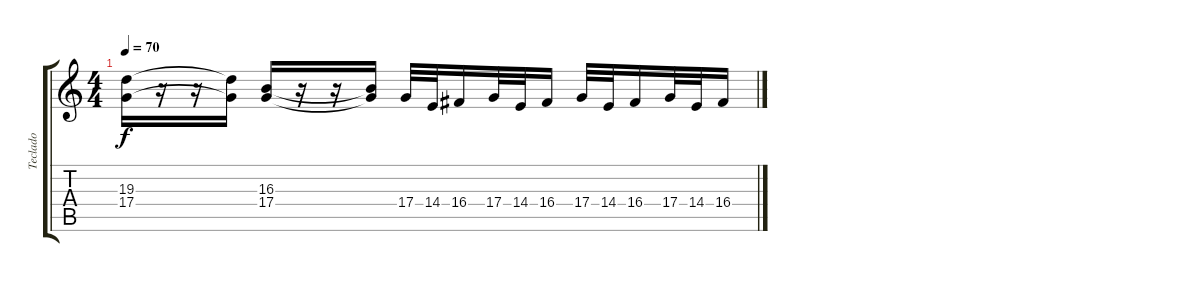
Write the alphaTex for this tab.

\track ("Teclado" "Teclado") {instrument stringensemble1}
\staff {score tabs}
\tuning (E4 B3 G3 D3 A2 E2) {hide}
\ts (4 4)
\tempo 70
\clef g2
\ks c
(19.3 17.4).16{dy f} r.16 r.16 (19.3{t} 17.4{t}).16 (16.3 17.4).16 r.16 r.16 (16.3{t} 17.4{t}).16 17.4.32 14.4.32 16.4.16 17.4.32 14.4.32 16.4.16 17.4.32 14.4.32 16.4.16 17.4.32 14.4.32 16.4.16
